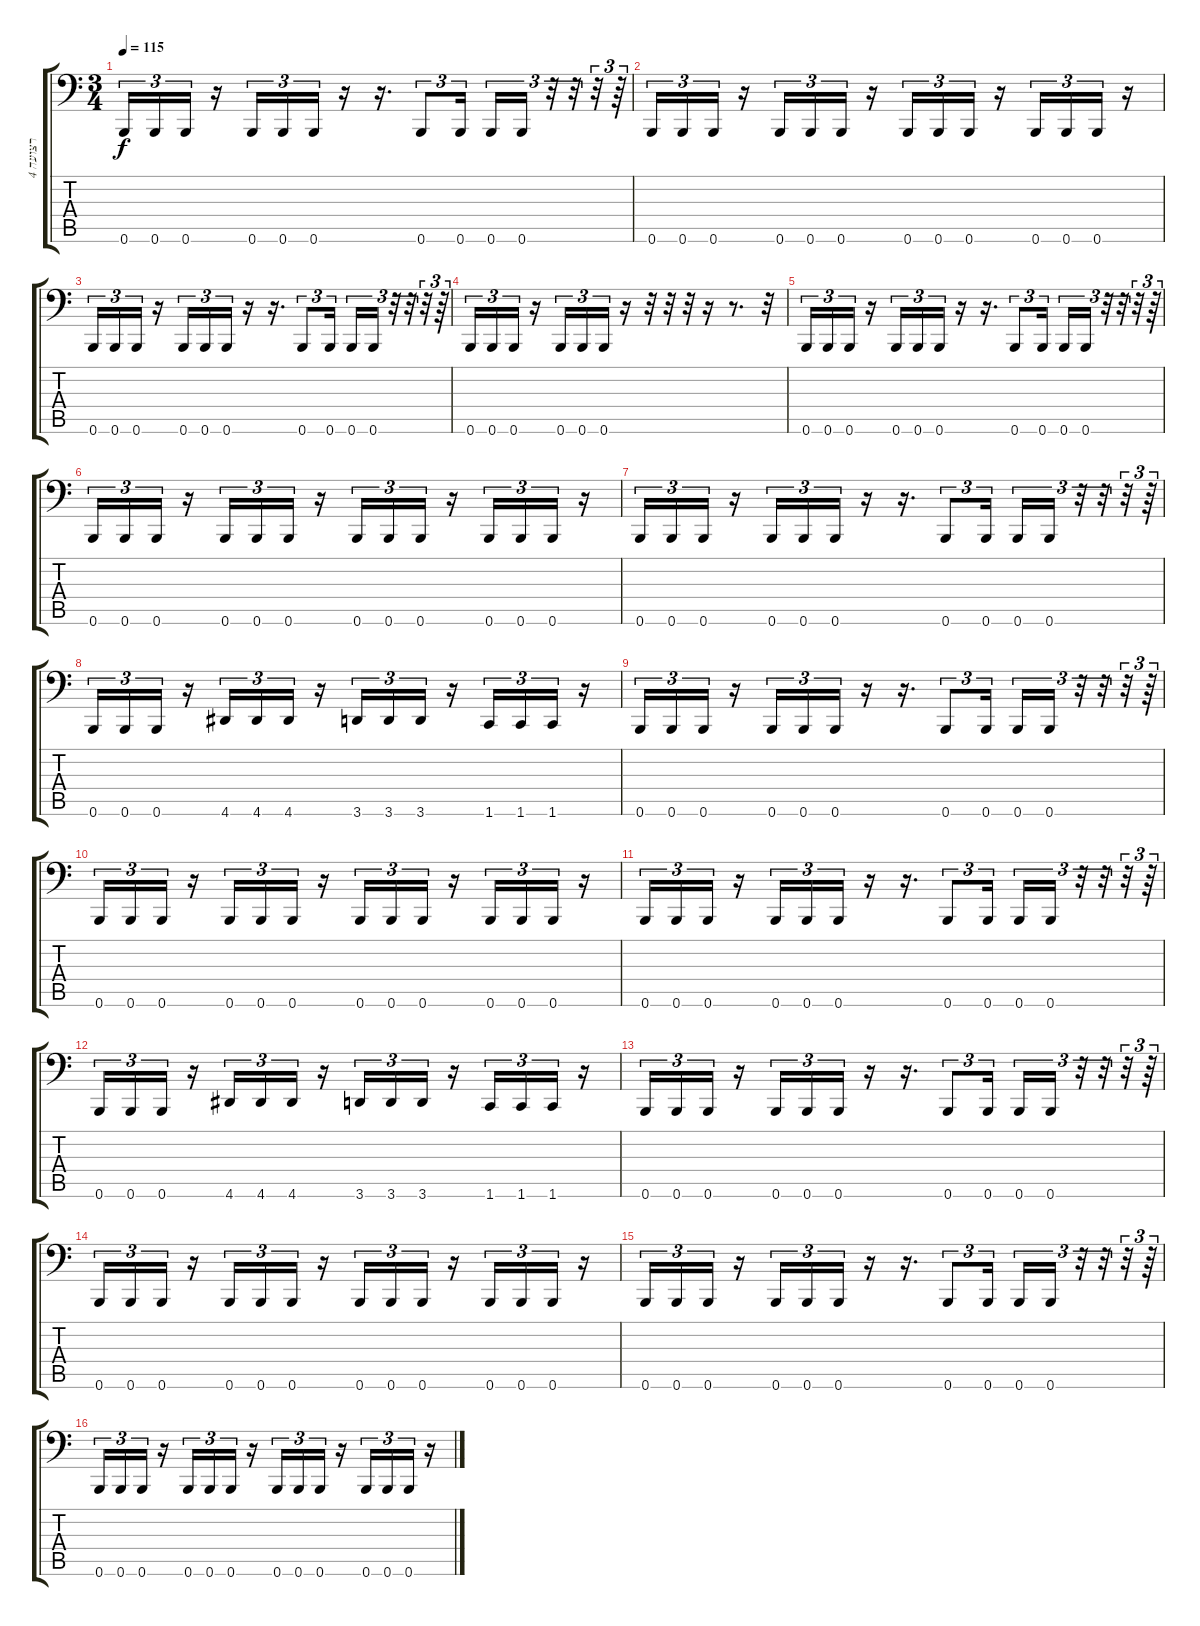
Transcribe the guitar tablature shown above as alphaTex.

\track ("רצועה 4" "רצועה 4") {instrument electricbasspick}
\staff {score tabs}
\tuning (Db3 Ab2 E2 B1 Gb1 B0) {hide}
\ts (3 4)
\tempo 115
\clef f4
\ks c
0.6.16{tu (3 2) dy f} 0.6.16{tu (3 2)} 0.6.16{tu (3 2)} r.16 0.6.16{tu (3 2)} 0.6.16{tu (3 2)} 0.6.16{tu (3 2)} r.16 r.16{d} 0.6.8{tu (3 2)} 0.6.16{tu (3 2) beam splitsecondary} 0.6.16{tu (3 2)} 0.6.16{tu (3 2)} r.32{tu (3 2)} r.32{tu (3 2)} r.32{tu (3 2)} r.64{tu (3 2)} |
0.6.16{tu (3 2)} 0.6.16{tu (3 2)} 0.6.16{tu (3 2)} r.16 0.6.16{tu (3 2)} 0.6.16{tu (3 2)} 0.6.16{tu (3 2)} r.16 0.6.16{tu (3 2)} 0.6.16{tu (3 2)} 0.6.16{tu (3 2)} r.16 0.6.16{tu (3 2)} 0.6.16{tu (3 2)} 0.6.16{tu (3 2)} r.16 |
0.6.16{tu (3 2)} 0.6.16{tu (3 2)} 0.6.16{tu (3 2)} r.16 0.6.16{tu (3 2)} 0.6.16{tu (3 2)} 0.6.16{tu (3 2)} r.16 r.16{d} 0.6.8{tu (3 2)} 0.6.16{tu (3 2) beam splitsecondary} 0.6.16{tu (3 2)} 0.6.16{tu (3 2)} r.32{tu (3 2)} r.32{tu (3 2)} r.32{tu (3 2)} r.64{tu (3 2)} |
0.6.16{tu (3 2)} 0.6.16{tu (3 2)} 0.6.16{tu (3 2)} r.16 0.6.16{tu (3 2)} 0.6.16{tu (3 2)} 0.6.16{tu (3 2)} r.16 r.32 r.32 r.32 r.16 r.8{d} r.32 |
0.6.16{tu (3 2)} 0.6.16{tu (3 2)} 0.6.16{tu (3 2)} r.16 0.6.16{tu (3 2)} 0.6.16{tu (3 2)} 0.6.16{tu (3 2)} r.16 r.16{d} 0.6.8{tu (3 2)} 0.6.16{tu (3 2) beam splitsecondary} 0.6.16{tu (3 2)} 0.6.16{tu (3 2)} r.32{tu (3 2)} r.32{tu (3 2)} r.32{tu (3 2)} r.64{tu (3 2)} |
0.6.16{tu (3 2)} 0.6.16{tu (3 2)} 0.6.16{tu (3 2)} r.16 0.6.16{tu (3 2)} 0.6.16{tu (3 2)} 0.6.16{tu (3 2)} r.16 0.6.16{tu (3 2)} 0.6.16{tu (3 2)} 0.6.16{tu (3 2)} r.16 0.6.16{tu (3 2)} 0.6.16{tu (3 2)} 0.6.16{tu (3 2)} r.16 |
0.6.16{tu (3 2)} 0.6.16{tu (3 2)} 0.6.16{tu (3 2)} r.16 0.6.16{tu (3 2)} 0.6.16{tu (3 2)} 0.6.16{tu (3 2)} r.16 r.16{d} 0.6.8{tu (3 2)} 0.6.16{tu (3 2) beam splitsecondary} 0.6.16{tu (3 2)} 0.6.16{tu (3 2)} r.32{tu (3 2)} r.32{tu (3 2)} r.32{tu (3 2)} r.64{tu (3 2)} |
0.6.16{tu (3 2)} 0.6.16{tu (3 2)} 0.6.16{tu (3 2)} r.16 4.6.16{tu (3 2)} 4.6.16{tu (3 2)} 4.6.16{tu (3 2)} r.16 3.6.16{tu (3 2)} 3.6.16{tu (3 2)} 3.6.16{tu (3 2)} r.16 1.6.16{tu (3 2)} 1.6.16{tu (3 2)} 1.6.16{tu (3 2)} r.16 |
0.6.16{tu (3 2)} 0.6.16{tu (3 2)} 0.6.16{tu (3 2)} r.16 0.6.16{tu (3 2)} 0.6.16{tu (3 2)} 0.6.16{tu (3 2)} r.16 r.16{d} 0.6.8{tu (3 2)} 0.6.16{tu (3 2) beam splitsecondary} 0.6.16{tu (3 2)} 0.6.16{tu (3 2)} r.32{tu (3 2)} r.32{tu (3 2)} r.32{tu (3 2)} r.64{tu (3 2)} |
0.6.16{tu (3 2)} 0.6.16{tu (3 2)} 0.6.16{tu (3 2)} r.16 0.6.16{tu (3 2)} 0.6.16{tu (3 2)} 0.6.16{tu (3 2)} r.16 0.6.16{tu (3 2)} 0.6.16{tu (3 2)} 0.6.16{tu (3 2)} r.16 0.6.16{tu (3 2)} 0.6.16{tu (3 2)} 0.6.16{tu (3 2)} r.16 |
0.6.16{tu (3 2)} 0.6.16{tu (3 2)} 0.6.16{tu (3 2)} r.16 0.6.16{tu (3 2)} 0.6.16{tu (3 2)} 0.6.16{tu (3 2)} r.16 r.16{d} 0.6.8{tu (3 2)} 0.6.16{tu (3 2) beam splitsecondary} 0.6.16{tu (3 2)} 0.6.16{tu (3 2)} r.32{tu (3 2)} r.32{tu (3 2)} r.32{tu (3 2)} r.64{tu (3 2)} |
0.6.16{tu (3 2)} 0.6.16{tu (3 2)} 0.6.16{tu (3 2)} r.16 4.6.16{tu (3 2)} 4.6.16{tu (3 2)} 4.6.16{tu (3 2)} r.16 3.6.16{tu (3 2)} 3.6.16{tu (3 2)} 3.6.16{tu (3 2)} r.16 1.6.16{tu (3 2)} 1.6.16{tu (3 2)} 1.6.16{tu (3 2)} r.16 |
0.6.16{tu (3 2)} 0.6.16{tu (3 2)} 0.6.16{tu (3 2)} r.16 0.6.16{tu (3 2)} 0.6.16{tu (3 2)} 0.6.16{tu (3 2)} r.16 r.16{d} 0.6.8{tu (3 2)} 0.6.16{tu (3 2) beam splitsecondary} 0.6.16{tu (3 2)} 0.6.16{tu (3 2)} r.32{tu (3 2)} r.32{tu (3 2)} r.32{tu (3 2)} r.64{tu (3 2)} |
0.6.16{tu (3 2)} 0.6.16{tu (3 2)} 0.6.16{tu (3 2)} r.16 0.6.16{tu (3 2)} 0.6.16{tu (3 2)} 0.6.16{tu (3 2)} r.16 0.6.16{tu (3 2)} 0.6.16{tu (3 2)} 0.6.16{tu (3 2)} r.16 0.6.16{tu (3 2)} 0.6.16{tu (3 2)} 0.6.16{tu (3 2)} r.16 |
0.6.16{tu (3 2)} 0.6.16{tu (3 2)} 0.6.16{tu (3 2)} r.16 0.6.16{tu (3 2)} 0.6.16{tu (3 2)} 0.6.16{tu (3 2)} r.16 r.16{d} 0.6.8{tu (3 2)} 0.6.16{tu (3 2) beam splitsecondary} 0.6.16{tu (3 2)} 0.6.16{tu (3 2)} r.32{tu (3 2)} r.32{tu (3 2)} r.32{tu (3 2)} r.64{tu (3 2)} |
0.6.16{tu (3 2)} 0.6.16{tu (3 2)} 0.6.16{tu (3 2)} r.16 0.6.16{tu (3 2)} 0.6.16{tu (3 2)} 0.6.16{tu (3 2)} r.16 0.6.16{tu (3 2)} 0.6.16{tu (3 2)} 0.6.16{tu (3 2)} r.16 0.6.16{tu (3 2)} 0.6.16{tu (3 2)} 0.6.16{tu (3 2)} r.16
